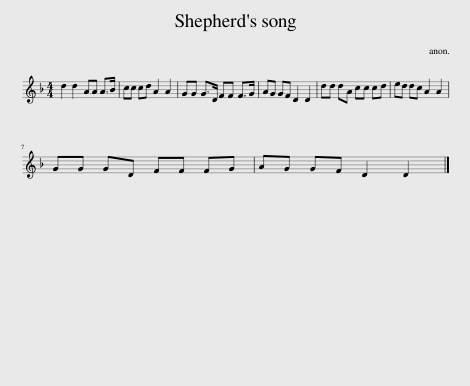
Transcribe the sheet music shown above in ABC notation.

X:1
L:1/8
M:4/4
I:linebreak $
K:Dmin
V:1 treble
V:1
 d2 d2 AA A>B | cc cd A2 A2 | GG G>D FF F>G | AG GF D2 D2 | dd dA cc cd | %5
 ed dc A2 A2 |$ GG GD FF FG | AG GF D2 D2 |] %8
